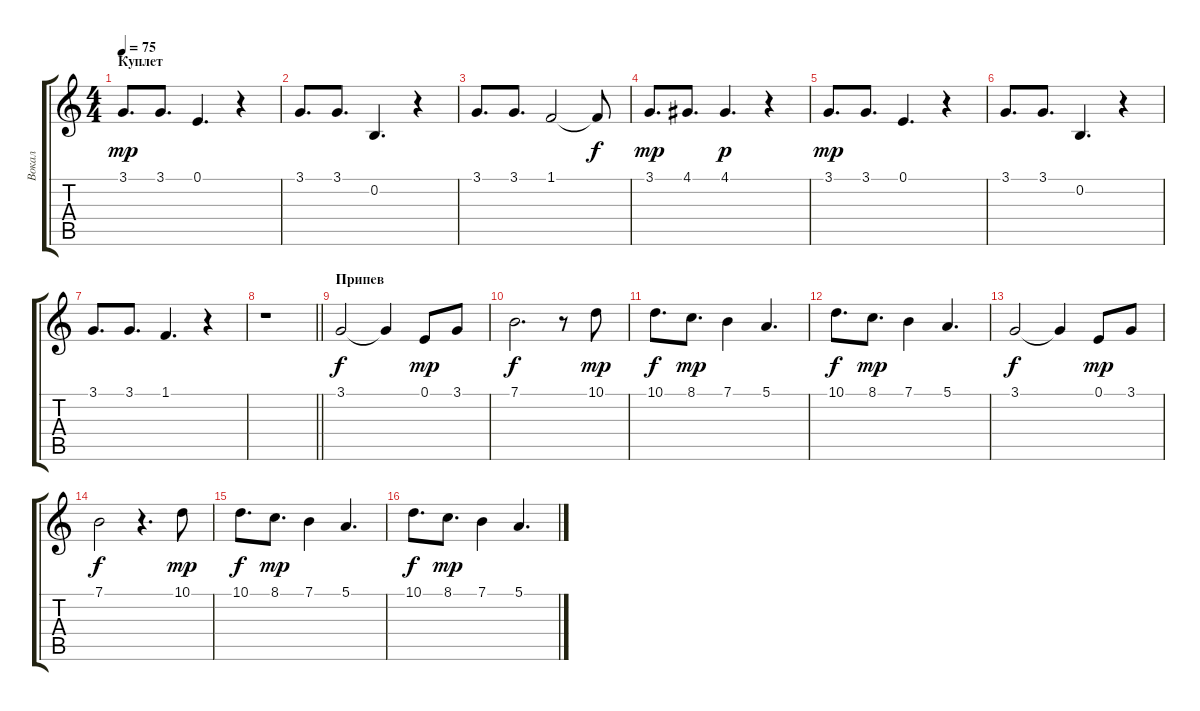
\track ("Вокал" "Вокал") {instrument tenorsax}
\staff {score tabs}
\tuning (E4 B3 G3 D3 A2 E2) {hide}
\ts (4 4)
\section ("" "Куплет")
\tempo 75
\clef g2
\ks c
3.1.8{d dy mp} 3.1.8{d} 0.1.4{d} r.4 |
3.1.8{d} 3.1.8{d} 0.2.4{d} r.4 |
3.1.8{d} 3.1.8{d} 1.1.2 1.1{t}.8{dy f} |
3.1.8{d dy mp} 4.1.8{d} 4.1.4{d dy p} r.4 |
3.1.8{d dy mp} 3.1.8{d} 0.1.4{d} r.4 |
3.1.8{d} 3.1.8{d} 0.2.4{d} r.4 |
3.1.8{d} 3.1.8{d} 1.1.4{d} r.4 |
\barLineRight lightlight
r.1 |
\section ("" "Припев")
3.1.2{dy f} 3.1{t}.4 0.1.8{dy mp} 3.1.8 |
7.1.2{d dy f} r.8 10.1.8{dy mp} |
10.1.8{d dy f} 8.1.8{d dy mp} 7.1.4 5.1.4{d} |
10.1.8{d dy f} 8.1.8{d dy mp} 7.1.4 5.1.4{d} |
3.1.2{dy f} 3.1{t}.4 0.1.8{dy mp} 3.1.8 |
7.1.2{dy f} r.4{d} 10.1.8{dy mp} |
10.1.8{d dy f} 8.1.8{d dy mp} 7.1.4 5.1.4{d} |
10.1.8{d dy f} 8.1.8{d dy mp} 7.1.4 5.1.4{d}
